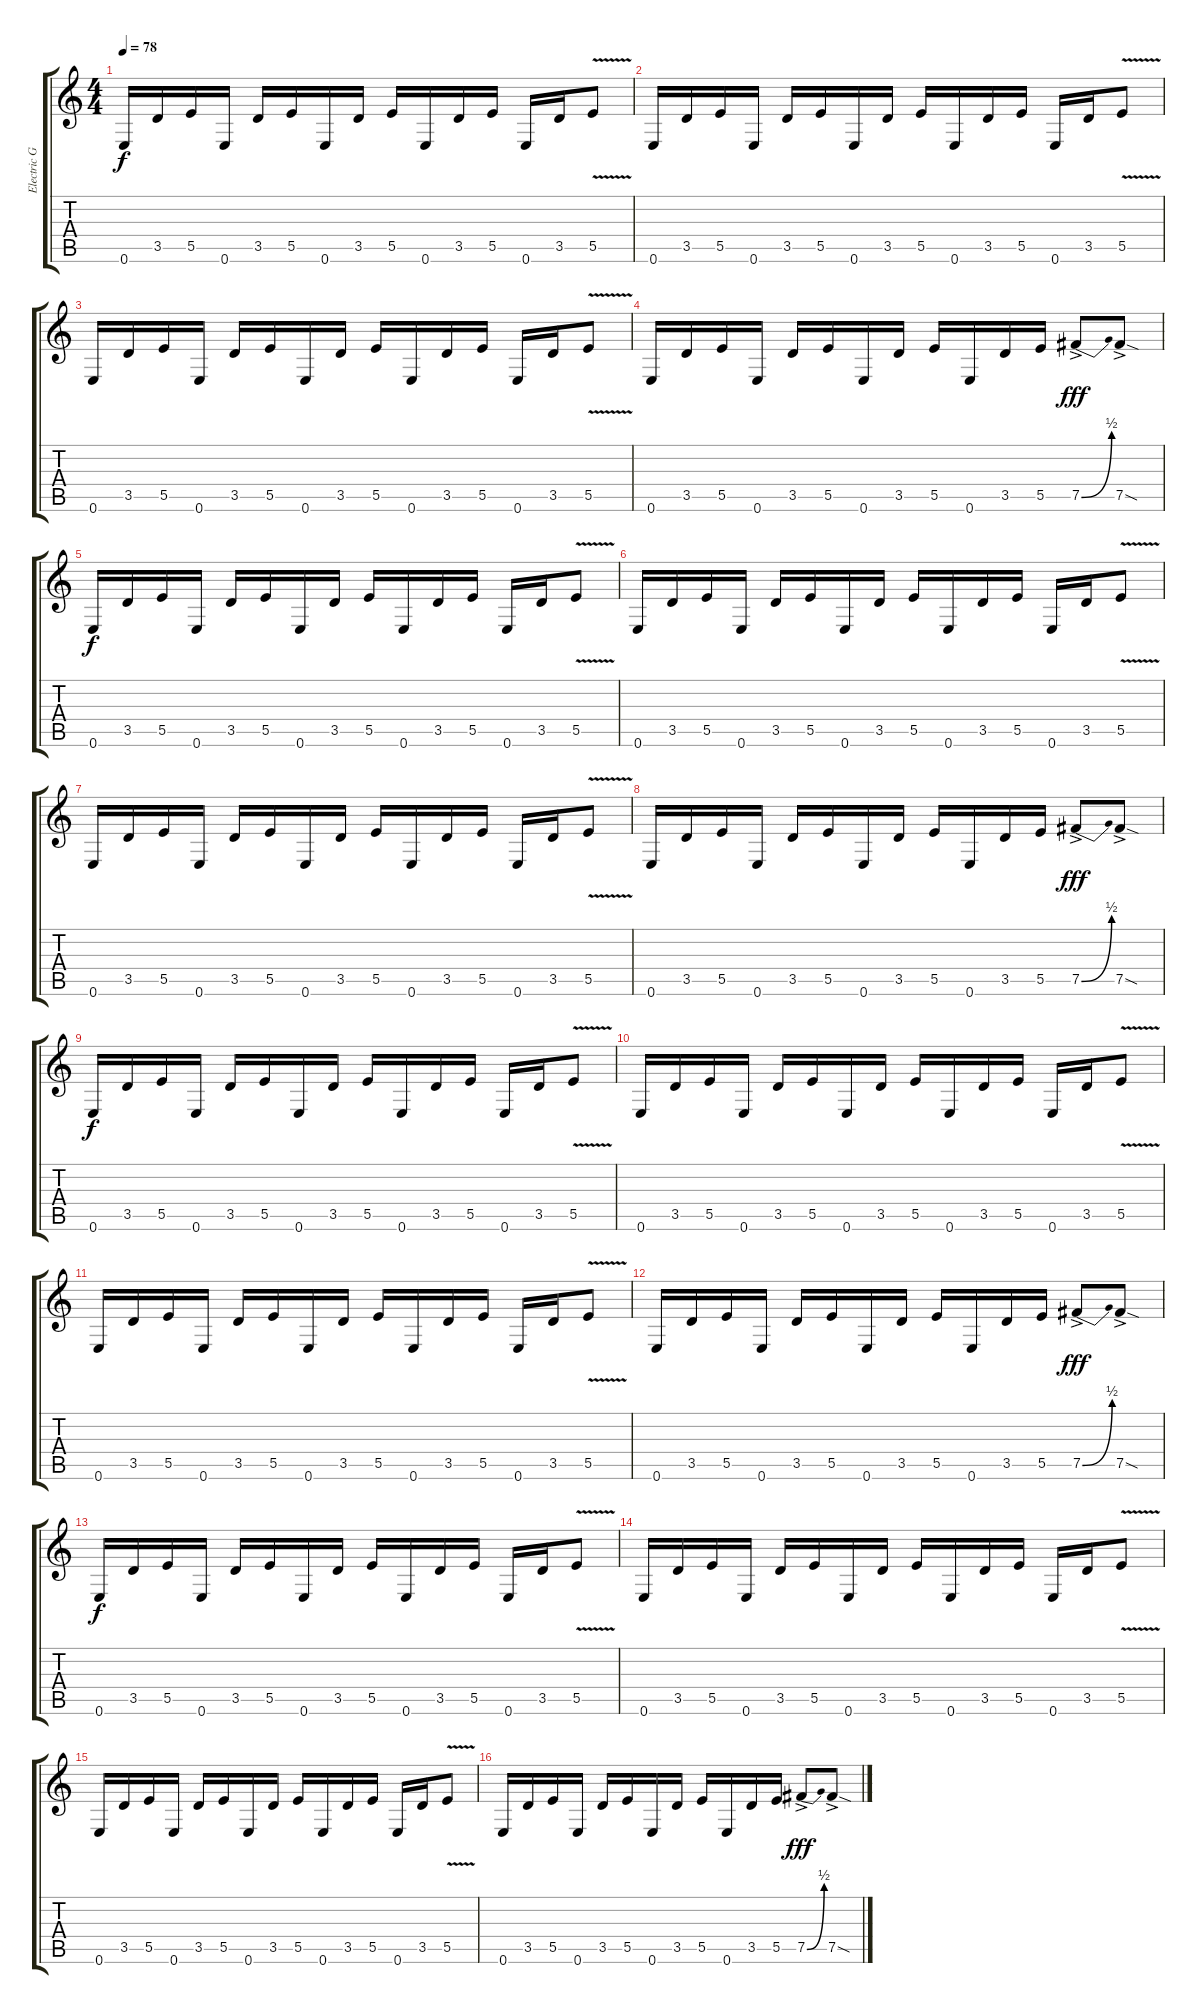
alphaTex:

\track ("Electric Guitar  1 (distortion)" "Electric G") {instrument distortionguitar}
\staff {score tabs}
\tuning (E4 B3 G3 E3 B2 E2) {hide}
\ts (4 4)
\tempo 78
\clef g2
\ks c
0.6.16{dy f} 3.5.16 5.5.16 0.6.16 3.5.16 5.5.16 0.6.16 3.5.16 5.5.16 0.6.16 3.5.16 5.5.16 0.6.16 3.5.16 5.5{v}.8 |
0.6.16 3.5.16 5.5.16 0.6.16 3.5.16 5.5.16 0.6.16 3.5.16 5.5.16 0.6.16 3.5.16 5.5.16 0.6.16 3.5.16 5.5{v}.8 |
0.6.16 3.5.16 5.5.16 0.6.16 3.5.16 5.5.16 0.6.16 3.5.16 5.5.16 0.6.16 3.5.16 5.5.16 0.6.16 3.5.16 5.5{v}.8 |
0.6.16 3.5.16 5.5.16 0.6.16 3.5.16 5.5.16 0.6.16 3.5.16 5.5.16 0.6.16 3.5.16 5.5.16 7.5{be (bend 0 0 60 2) ac}.8{dy fff} 7.5{sod ac}.8 |
0.6.16{dy f} 3.5.16 5.5.16 0.6.16 3.5.16 5.5.16 0.6.16 3.5.16 5.5.16 0.6.16 3.5.16 5.5.16 0.6.16 3.5.16 5.5{v}.8 |
0.6.16 3.5.16 5.5.16 0.6.16 3.5.16 5.5.16 0.6.16 3.5.16 5.5.16 0.6.16 3.5.16 5.5.16 0.6.16 3.5.16 5.5{v}.8 |
0.6.16 3.5.16 5.5.16 0.6.16 3.5.16 5.5.16 0.6.16 3.5.16 5.5.16 0.6.16 3.5.16 5.5.16 0.6.16 3.5.16 5.5{v}.8 |
0.6.16 3.5.16 5.5.16 0.6.16 3.5.16 5.5.16 0.6.16 3.5.16 5.5.16 0.6.16 3.5.16 5.5.16 7.5{be (bend 0 0 60 2) ac}.8{dy fff} 7.5{sod ac}.8 |
0.6.16{dy f} 3.5.16 5.5.16 0.6.16 3.5.16 5.5.16 0.6.16 3.5.16 5.5.16 0.6.16 3.5.16 5.5.16 0.6.16 3.5.16 5.5{v}.8 |
0.6.16 3.5.16 5.5.16 0.6.16 3.5.16 5.5.16 0.6.16 3.5.16 5.5.16 0.6.16 3.5.16 5.5.16 0.6.16 3.5.16 5.5{v}.8 |
0.6.16 3.5.16 5.5.16 0.6.16 3.5.16 5.5.16 0.6.16 3.5.16 5.5.16 0.6.16 3.5.16 5.5.16 0.6.16 3.5.16 5.5{v}.8 |
0.6.16 3.5.16 5.5.16 0.6.16 3.5.16 5.5.16 0.6.16 3.5.16 5.5.16 0.6.16 3.5.16 5.5.16 7.5{be (bend 0 0 60 2) ac}.8{dy fff} 7.5{sod ac}.8 |
0.6.16{dy f} 3.5.16 5.5.16 0.6.16 3.5.16 5.5.16 0.6.16 3.5.16 5.5.16 0.6.16 3.5.16 5.5.16 0.6.16 3.5.16 5.5{v}.8 |
0.6.16 3.5.16 5.5.16 0.6.16 3.5.16 5.5.16 0.6.16 3.5.16 5.5.16 0.6.16 3.5.16 5.5.16 0.6.16 3.5.16 5.5{v}.8 |
0.6.16 3.5.16 5.5.16 0.6.16 3.5.16 5.5.16 0.6.16 3.5.16 5.5.16 0.6.16 3.5.16 5.5.16 0.6.16 3.5.16 5.5{v}.8 |
0.6.16 3.5.16 5.5.16 0.6.16 3.5.16 5.5.16 0.6.16 3.5.16 5.5.16 0.6.16 3.5.16 5.5.16 7.5{be (bend 0 0 60 2) ac}.8{dy fff} 7.5{sod ac}.8
